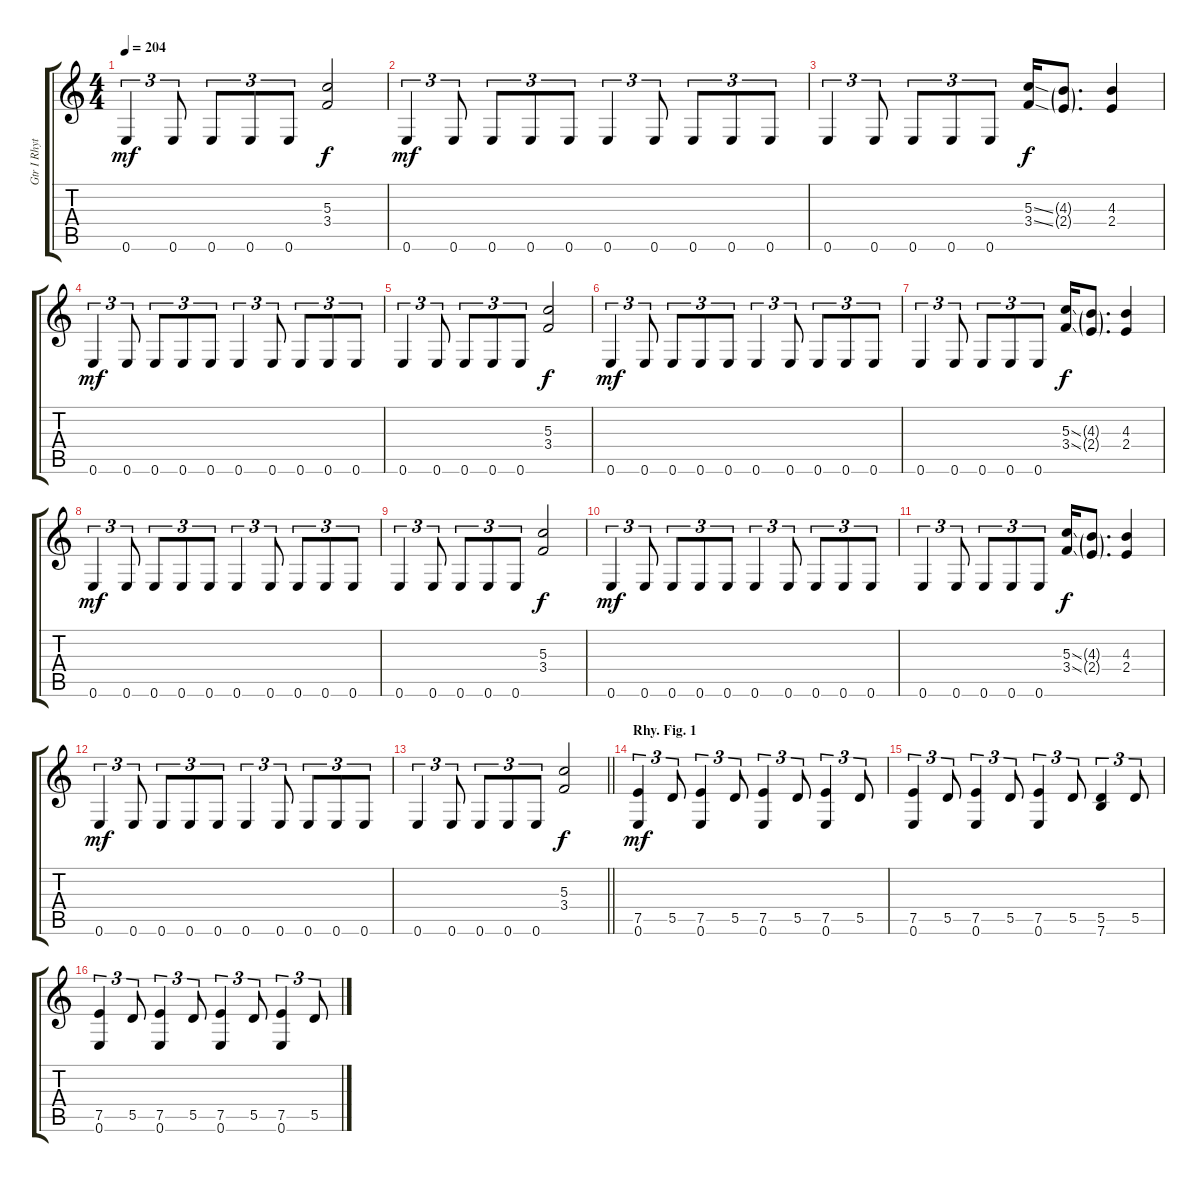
\track ("Gtr I Rhytm" "Gtr I Rhyt") {instrument overdrivenguitar}
\staff {score tabs}
\tuning (E4 B3 G3 D3 A2 E2) {hide}
\ts (4 4)
\tempo 204
\clef g2
\ks c
0.6.4{tu (3 2) dy mf} 0.6.8{tu (3 2)} 0.6.8{tu (3 2)} 0.6.8{tu (3 2)} 0.6.8{tu (3 2)} (5.3 3.4).2{dy f} |
0.6.4{tu (3 2) dy mf} 0.6.8{tu (3 2)} 0.6.8{tu (3 2)} 0.6.8{tu (3 2)} 0.6.8{tu (3 2)} 0.6.4{tu (3 2)} 0.6.8{tu (3 2)} 0.6.8{tu (3 2)} 0.6.8{tu (3 2)} 0.6.8{tu (3 2)} |
0.6.4{tu (3 2)} 0.6.8{tu (3 2)} 0.6.8{tu (3 2)} 0.6.8{tu (3 2)} 0.6.8{tu (3 2)} (5.3{ss} 3.4{ss}).16{dy f} (4.3{g} 2.4{g}).8{d} (4.3 2.4).4 |
0.6.4{tu (3 2) dy mf} 0.6.8{tu (3 2)} 0.6.8{tu (3 2)} 0.6.8{tu (3 2)} 0.6.8{tu (3 2)} 0.6.4{tu (3 2)} 0.6.8{tu (3 2)} 0.6.8{tu (3 2)} 0.6.8{tu (3 2)} 0.6.8{tu (3 2)} |
0.6.4{tu (3 2)} 0.6.8{tu (3 2)} 0.6.8{tu (3 2)} 0.6.8{tu (3 2)} 0.6.8{tu (3 2)} (5.3 3.4).2{dy f} |
0.6.4{tu (3 2) dy mf} 0.6.8{tu (3 2)} 0.6.8{tu (3 2)} 0.6.8{tu (3 2)} 0.6.8{tu (3 2)} 0.6.4{tu (3 2)} 0.6.8{tu (3 2)} 0.6.8{tu (3 2)} 0.6.8{tu (3 2)} 0.6.8{tu (3 2)} |
0.6.4{tu (3 2)} 0.6.8{tu (3 2)} 0.6.8{tu (3 2)} 0.6.8{tu (3 2)} 0.6.8{tu (3 2)} (5.3{ss} 3.4{ss}).16{dy f} (4.3{g} 2.4{g}).8{d} (4.3 2.4).4 |
0.6.4{tu (3 2) dy mf} 0.6.8{tu (3 2)} 0.6.8{tu (3 2)} 0.6.8{tu (3 2)} 0.6.8{tu (3 2)} 0.6.4{tu (3 2)} 0.6.8{tu (3 2)} 0.6.8{tu (3 2)} 0.6.8{tu (3 2)} 0.6.8{tu (3 2)} |
0.6.4{tu (3 2)} 0.6.8{tu (3 2)} 0.6.8{tu (3 2)} 0.6.8{tu (3 2)} 0.6.8{tu (3 2)} (5.3 3.4).2{dy f} |
0.6.4{tu (3 2) dy mf} 0.6.8{tu (3 2)} 0.6.8{tu (3 2)} 0.6.8{tu (3 2)} 0.6.8{tu (3 2)} 0.6.4{tu (3 2)} 0.6.8{tu (3 2)} 0.6.8{tu (3 2)} 0.6.8{tu (3 2)} 0.6.8{tu (3 2)} |
0.6.4{tu (3 2)} 0.6.8{tu (3 2)} 0.6.8{tu (3 2)} 0.6.8{tu (3 2)} 0.6.8{tu (3 2)} (5.3{ss} 3.4{ss}).16{dy f} (4.3{g} 2.4{g}).8{d} (4.3 2.4).4 |
0.6.4{tu (3 2) dy mf} 0.6.8{tu (3 2)} 0.6.8{tu (3 2)} 0.6.8{tu (3 2)} 0.6.8{tu (3 2)} 0.6.4{tu (3 2)} 0.6.8{tu (3 2)} 0.6.8{tu (3 2)} 0.6.8{tu (3 2)} 0.6.8{tu (3 2)} |
\barLineRight lightlight
0.6.4{tu (3 2)} 0.6.8{tu (3 2)} 0.6.8{tu (3 2)} 0.6.8{tu (3 2)} 0.6.8{tu (3 2)} (5.3 3.4).2{dy f} |
\section ("" "Rhy. Fig. 1")
(7.5 0.6).4{tu (3 2) dy mf} 5.5.8{tu (3 2)} (7.5 0.6).4{tu (3 2)} 5.5.8{tu (3 2)} (7.5 0.6).4{tu (3 2)} 5.5.8{tu (3 2)} (7.5 0.6).4{tu (3 2)} 5.5.8{tu (3 2)} |
(7.5 0.6).4{tu (3 2)} 5.5.8{tu (3 2)} (7.5 0.6).4{tu (3 2)} 5.5.8{tu (3 2)} (7.5 0.6).4{tu (3 2)} 5.5.8{tu (3 2)} (5.5 7.6).4{tu (3 2)} 5.5.8{tu (3 2)} |
(7.5 0.6).4{tu (3 2)} 5.5.8{tu (3 2)} (7.5 0.6).4{tu (3 2)} 5.5.8{tu (3 2)} (7.5 0.6).4{tu (3 2)} 5.5.8{tu (3 2)} (7.5 0.6).4{tu (3 2)} 5.5.8{tu (3 2)}
